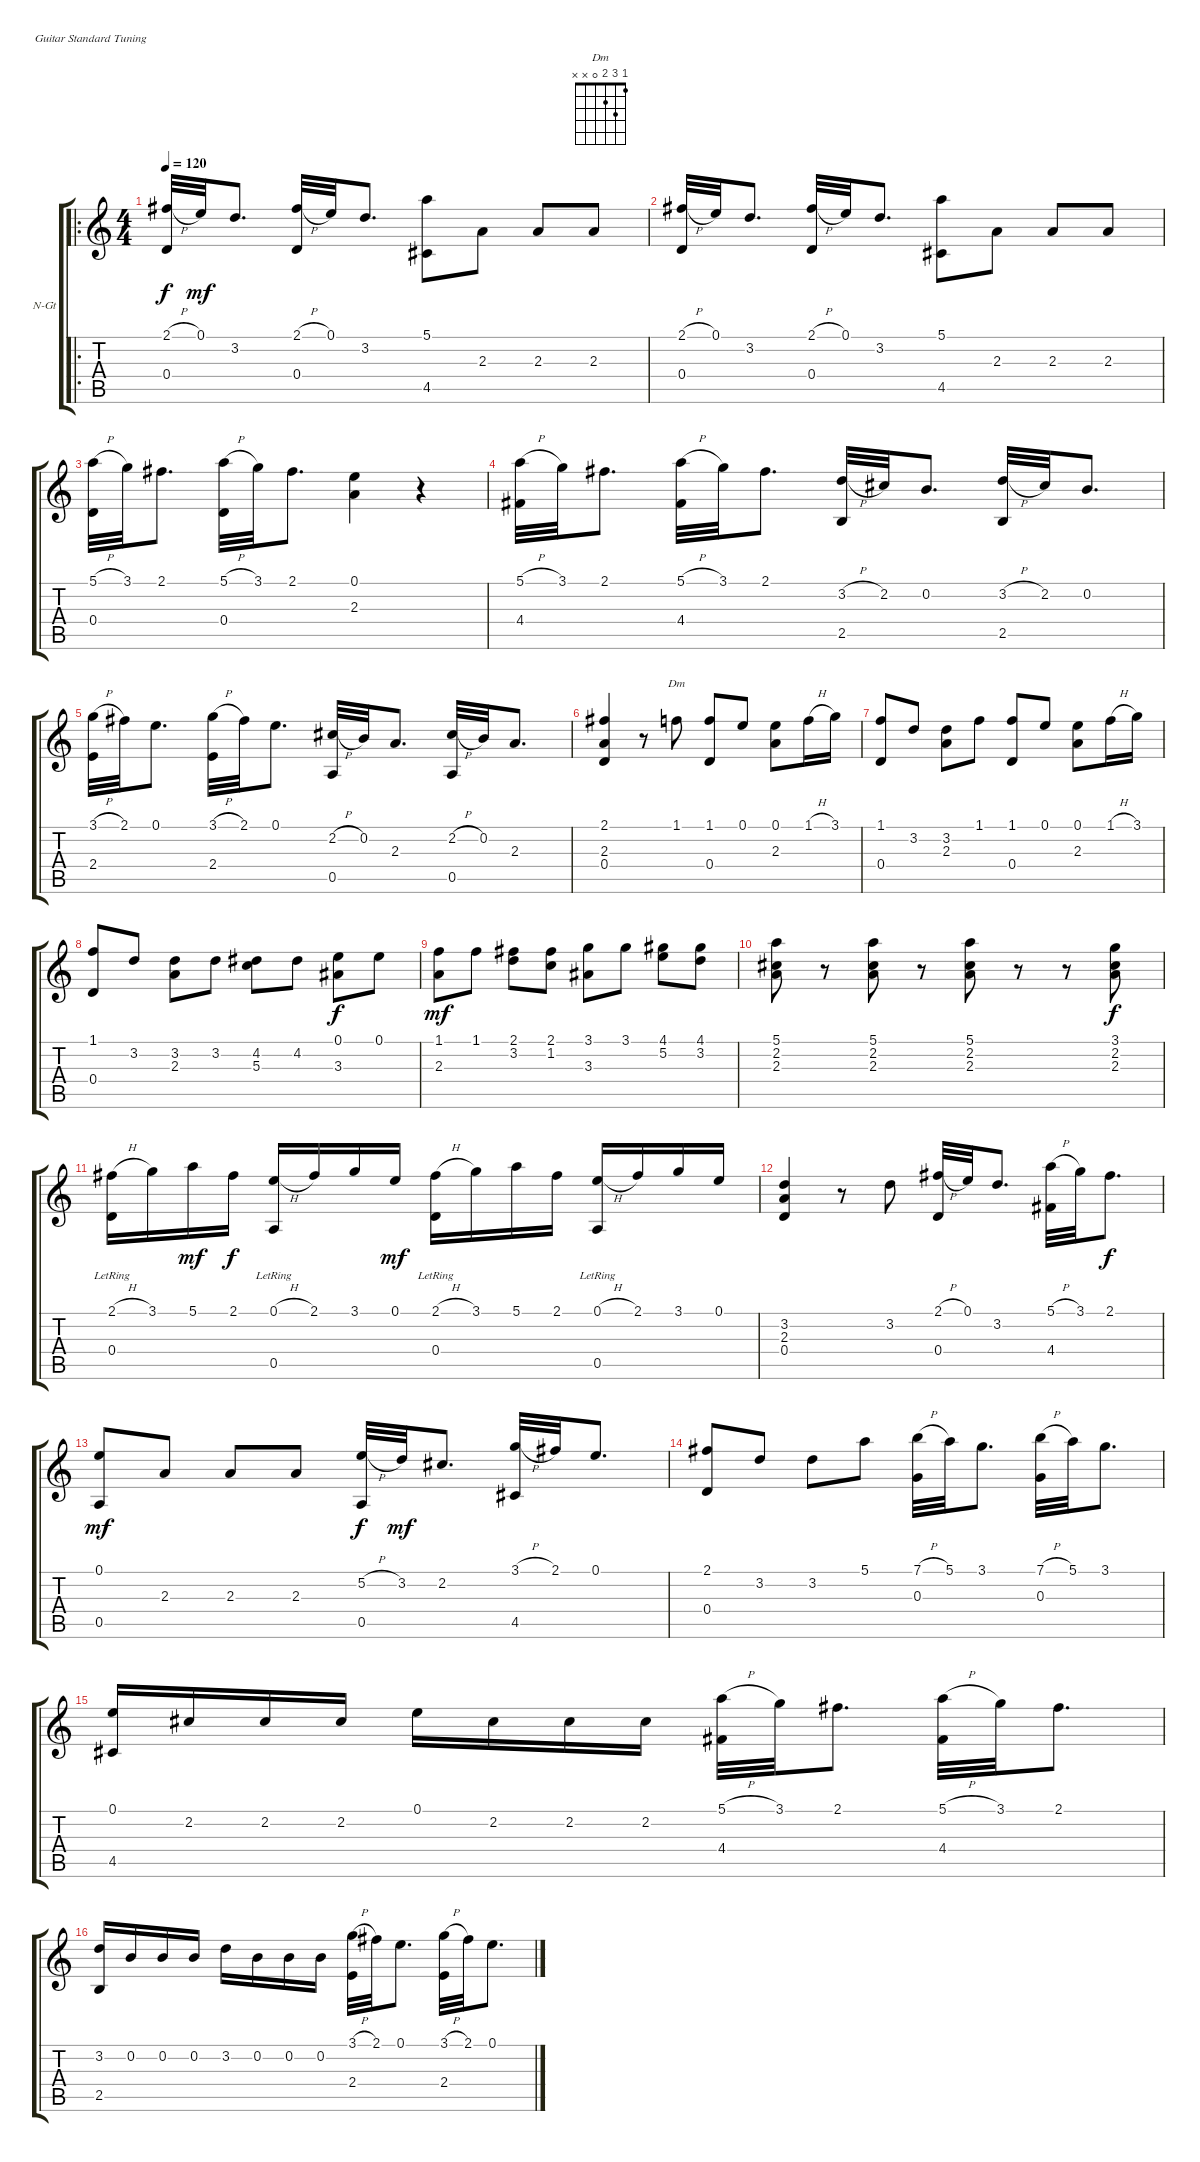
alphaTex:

\bracketExtendMode groupsimilarinstruments
\firstSystemTrackNameOrientation horizontal
\otherSystemsTrackNameOrientation horizontal
\track ("Guitar" "N-Gt") {instrument acousticguitarnylon}
\staff {score tabs}
\tuning (E4 B3 G3 D3 A2 E2)
\chord ("Dm" 1 3 2 0 x x)
\ro
\ts (4 4)
\tempo 120
\clef g2
\ks c
(2.1{h} 0.4).32{dy f instrument acousticguitarnylon} 0.1.32{dy mf} 3.2.8{d} (2.1{h} 0.4).32 0.1.32 3.2.8{d} (5.1 4.5).8 2.3.8 2.3.8 2.3.8 |
(2.1{h} 0.4).32 0.1.32 3.2.8{d} (2.1{h} 0.4).32 0.1.32 3.2.8{d} (5.1 4.5).8 2.3.8 2.3.8 2.3.8 |
(5.1{h} 0.4).32 3.1.32 2.1.8{d} (5.1{h} 0.4).32 3.1.32 2.1.8{d} (0.1 2.3).4 r.4 |
(5.1{h} 4.4).32 3.1.32 2.1.8{d} (5.1{h} 4.4).32 3.1.32 2.1.8{d} (3.2{h} 2.5).32 2.2.32 0.2.8{d} (3.2{h} 2.5).32 2.2.32 0.2.8{d} |
(3.1{h} 2.4).32 2.1.32 0.1.8{d} (3.1{h} 2.4).32 2.1.32 0.1.8{d} (2.2{h} 0.5).32 0.2.32 2.3.8{d} (2.2{h} 0.5).32 0.2.32 2.3.8{d} |
(2.1 2.3 0.4).4 r.8 1.1.8{ch "Dm"} (1.1 0.4).8 0.1.8 (0.1 2.3).8 1.1{h}.16 3.1.16 |
(1.1 0.4).8 3.2.8 (3.2 2.3).8 1.1.8 (1.1 0.4).8 0.1.8 (0.1 2.3).8 1.1{h}.16 3.1.16 |
(1.1 0.4).8 3.2.8 (3.2 2.3).8 3.2.8 (4.2 5.3).8 4.2.8 (0.1 3.3).8{dy f} 0.1.8 |
(1.1 2.3).8{dy mf} 1.1.8 (2.1 3.2).8 (2.1 1.2).8 (3.1 3.3).8 3.1.8 (4.1 5.2).8 (4.1 3.2).8 |
(5.1 2.2 2.3).8 r.8 (5.1 2.2 2.3).8 r.8 (5.1 2.2 2.3).8 r.8 r.8 (3.1 2.2 2.3).8{dy f} |
(2.1{h} 0.4{lr}).16 3.1.16 5.1.16{dy mf} 2.1.16{dy f} (0.1{h} 0.5{lr}).16 2.1.16 3.1.16 0.1.16{dy mf} (2.1{h} 0.4{lr}).16 3.1.16 5.1.16 2.1.16 (0.1{h} 0.5{lr}).16 2.1.16 3.1.16 0.1.16 |
(3.2 2.3 0.4).4 r.8 3.2.8 (2.1{h} 0.4).32 0.1.32 3.2.8{d} (5.1{h} 4.4).32 3.1.32 2.1.8{d dy f} |
(0.1 0.5).8{dy mf} 2.3.8 2.3.8 2.3.8 (5.2{h} 0.5).32{dy f} 3.2.32{dy mf} 2.2.8{d} (3.1{h} 4.5).32 2.1.32 0.1.8{d} |
(2.1 0.4).8 3.2.8 3.2.8 5.1.8 (7.1{h} 0.3).32 5.1.32 3.1.8{d} (7.1{h} 0.3).32 5.1.32 3.1.8{d} |
(0.1 4.5).16 2.2.16 2.2.16 2.2.16 0.1.16 2.2.16 2.2.16 2.2.16 (5.1{h} 4.4).32 3.1.32 2.1.8{d} (5.1{h} 4.4).32 3.1.32 2.1.8{d} |
(3.2 2.5).16 0.2.16 0.2.16 0.2.16 3.2.16 0.2.16 0.2.16 0.2.16 (3.1{h} 2.4).32 2.1.32 0.1.8{d} (3.1{h} 2.4).32 2.1.32 0.1.8{d}
